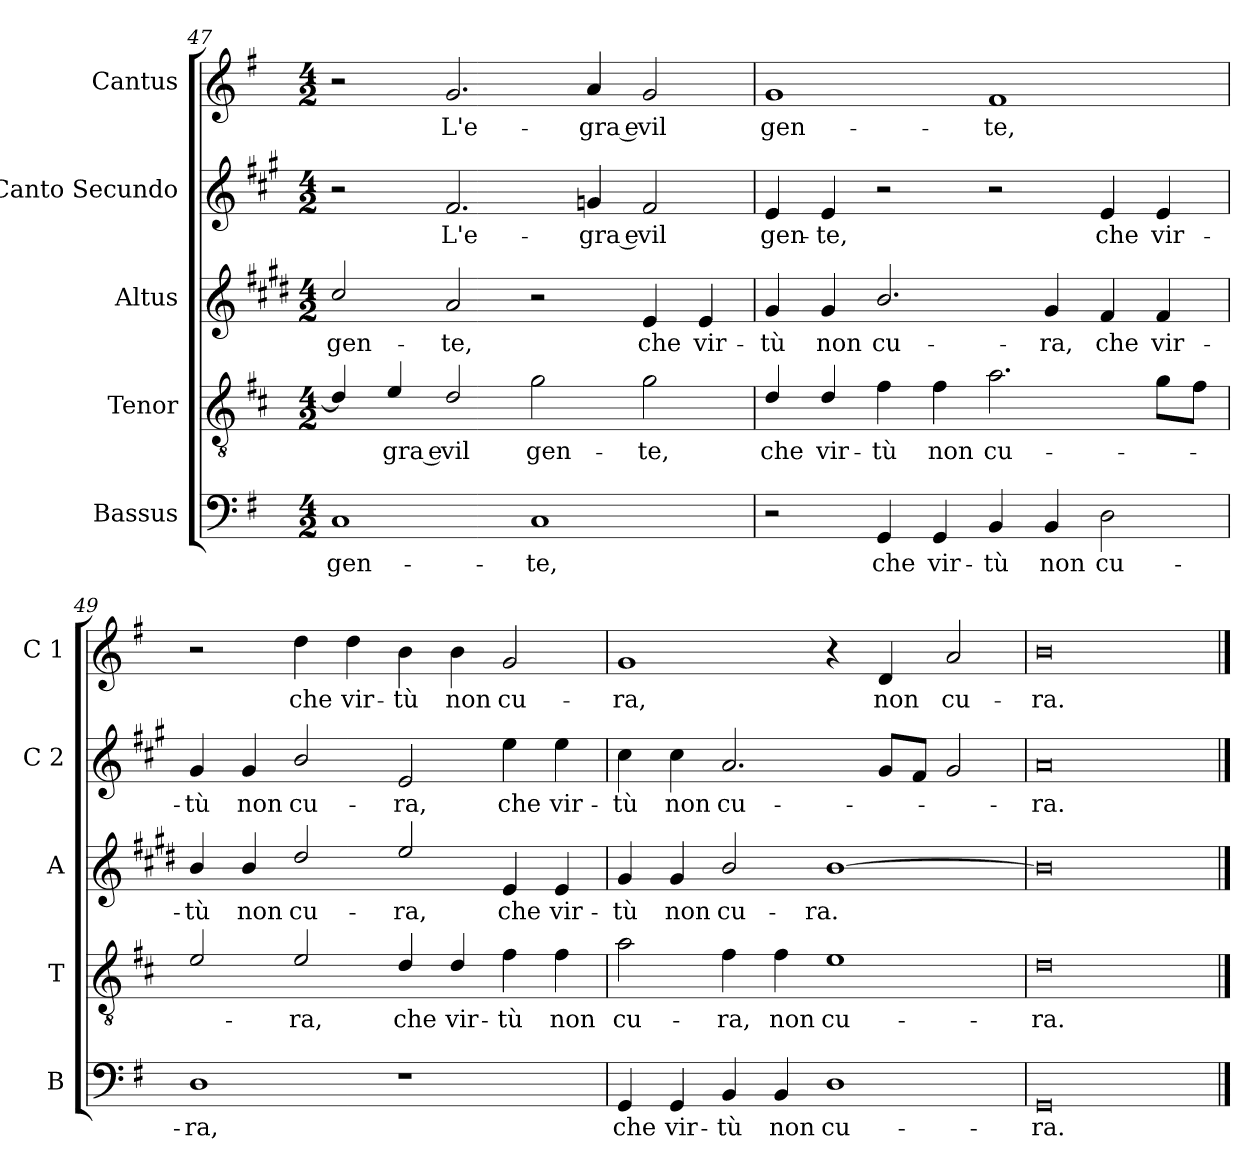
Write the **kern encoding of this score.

**kern	**text	**kern	**text	**kern	**text	**kern	**text	**kern	**text
*part5	*part5	*part4	*part4	*part3	*part3	*part2	*part2	*part1	*part1
*staff5	*staff5	*staff4	*staff4	*staff3	*staff3	*staff2	*staff2	*staff1	*staff1
*I"Bassus	*	*I"Tenor	*	*I"Altus	*	*I"Canto Secundo	*	*I"Cantus	*
*I'B	*	*I'T	*	*I'A	*	*I'C 2	*	*I'C 1	*
*clefF4	*	*clefGv2	*	*clefG2	*	*clefG2	*	*clefG2	*
*	*	*ITrd4c7	*	*ITrd5c9	*	*ITrd1c2	*	*	*
*k[f#]	*	*k[f#]	*	*k[f#]	*	*k[f#]	*	*k[f#]	*
*G:	*	*G:	*	*G:	*	*G:	*	*G:	*
*M4/2	*	*M4/2	*	*M4/2	*	*M4/2	*	*M4/2	*
=47	=47	=47	=47	=47	=47	=47	=47	=47	=47
!	!LO:LY:b	!	!	!	!LO:LY:b	!	!	!	!
1C	gen-	4G/]	.	2e/	gen-	2r	.	2r	.
!	!	!	!LO:LY:b	!	!	!	!	!	!
.	.	4A/	-gra e	.	.	.	.	.	.
!	!	!	!LO:LY:b	!	!LO:LY:b	!	!LO:LY:b	!	!LO:LY:b
.	.	2G/	vil	2c/	-te,	2.e/	L'e-	2.g/	L'e-
!	!LO:LY:b	!	!LO:LY:b	!	!	!	!	!	!
1C	-te,	2c\	gen-	2r	.	.	.	.	.
!	!	!	!	!	!	!	!LO:LY:b	!	!LO:LY:b
.	.	.	.	.	.	4fn/	-gra e	4a/	-gra e
!	!	!	!LO:LY:b	!	!LO:LY:b	!	!LO:LY:b	!	!LO:LY:b
.	.	2c\	-te,	4G/	che	2e/	vil	2g/	vil
!	!	!	!	!	!LO:LY:b	!	!	!	!
.	.	.	.	4G/	vir-	.	.	.	.
=48	=48	=48	=48	=48	=48	=48	=48	=48	=48
!	!	!	!LO:LY:b	!	!LO:LY:b	!	!LO:LY:b	!	!LO:LY:b
2r	.	4G/	che	4B/	-tù	4d/	gen-	1g	gen-
!	!	!	!LO:LY:b	!	!LO:LY:b	!	!LO:LY:b	!	!
.	.	4G/	vir-	4B/	non	4d/	-te,	.	.
!	!LO:LY:b	!	!LO:LY:b	!	!LO:LY:b	!	!	!	!
4GG/	che	4B\	-tù	2.d/	cu-	2r	.	.	.
!	!LO:LY:b	!	!LO:LY:b	!	!	!	!	!	!
4GG/	vir-	4B\	non	.	.	.	.	.	.
!	!LO:LY:b	!	!LO:LY:b	!	!	!	!	!	!LO:LY:b
4BB/	-tù	2.d\	cu-	.	.	2r	.	1f#	-te,
!	!LO:LY:b	!	!	!	!LO:LY:b	!	!	!	!
4BB/	non	.	.	4B/	-ra,	.	.	.	.
!	!LO:LY:b	!	!	!	!LO:LY:b	!	!LO:LY:b	!	!
2D\	cu-	.	.	4A/	che	4d/	che	.	.
!	!	!	!	!	!LO:LY:b	!	!LO:LY:b	!	!
.	.	8c\L	.	4A/	vir-	4d/	vir-	.	.
.	.	8B\J	.	.	.	.	.	.	.
!!LO:LB:g=z
=49	=49	=49	=49	=49	=49	=49	=49	=49	=49
!	!LO:LY:b	!	!	!	!LO:LY:b	!	!LO:LY:b	!	!
1D	-ra,	2A/	.	4d/	-tù	4f#/	-tù	2r	.
!	!	!	!	!	!LO:LY:b	!	!LO:LY:b	!	!
.	.	.	.	4d/	non	4f#/	non	.	.
!	!	!	!LO:LY:b	!	!LO:LY:b	!	!LO:LY:b	!	!LO:LY:b
.	.	2A/	-ra,	2f#/	cu-	2a/	cu-	4dd\	che
!	!	!	!	!	!	!	!	!	!LO:LY:b
.	.	.	.	.	.	.	.	4dd\	vir-
!	!	!	!LO:LY:b	!	!LO:LY:b	!	!LO:LY:b	!	!LO:LY:b
1r	.	4G/	che	2g/	-ra,	2d/	-ra,	4b\	-tù
!	!	!	!LO:LY:b	!	!	!	!	!	!LO:LY:b
.	.	4G/	vir-	.	.	.	.	4b\	non
!	!	!	!LO:LY:b	!	!LO:LY:b	!	!LO:LY:b	!	!LO:LY:b
.	.	4B\	-tù	4G/	che	4dd\	che	2g/	cu-
!	!	!	!LO:LY:b	!	!LO:LY:b	!	!LO:LY:b	!	!
.	.	4B\	non	4G/	vir-	4dd\	vir-	.	.
=50	=50	=50	=50	=50	=50	=50	=50	=50	=50
!	!LO:LY:b	!	!LO:LY:b	!	!LO:LY:b	!	!LO:LY:b	!	!LO:LY:b
4GG/	che	2d\	cu-	4B/	-tù	4b\	-tù	1g	-ra,
!	!LO:LY:b	!	!	!	!LO:LY:b	!	!LO:LY:b	!	!
4GG/	vir-	.	.	4B/	non	4b\	non	.	.
!	!LO:LY:b	!	!LO:LY:b	!	!LO:LY:b	!	!LO:LY:b	!	!
4BB/	-tù	4B\	-ra,	2d/	cu-	2.g/	cu-	.	.
!	!LO:LY:b	!	!LO:LY:b	!	!	!	!	!	!
4BB/	non	4B\	non	.	.	.	.	.	.
!	!LO:LY:b	!	!LO:LY:b	!	!LO:LY:b	!	!	!	!
1D	cu-	1A	cu-	[1d	-ra.	.	.	4r	.
!	!	!	!	!	!	!	!	!	!LO:LY:b
.	.	.	.	.	.	8f#/L	.	4d/	non
.	.	.	.	.	.	8e/J	.	.	.
!	!	!	!	!	!	!	!	!	!LO:LY:b
.	.	.	.	.	.	2f#/	.	2a/	cu-
=51	=51	=51	=51	=51	=51	=51	=51	=51	=51
!	!LO:LY:b	!	!LO:LY:b	!	!	!	!LO:LY:b	!	!LO:LY:b
0GG	-ra.	0G	-ra.	0d]	.	0g	-ra.	0b	-ra.
==	==	==	==	==	==	==	==	==	==
*-	*-	*-	*-	*-	*-	*-	*-	*-	*-
